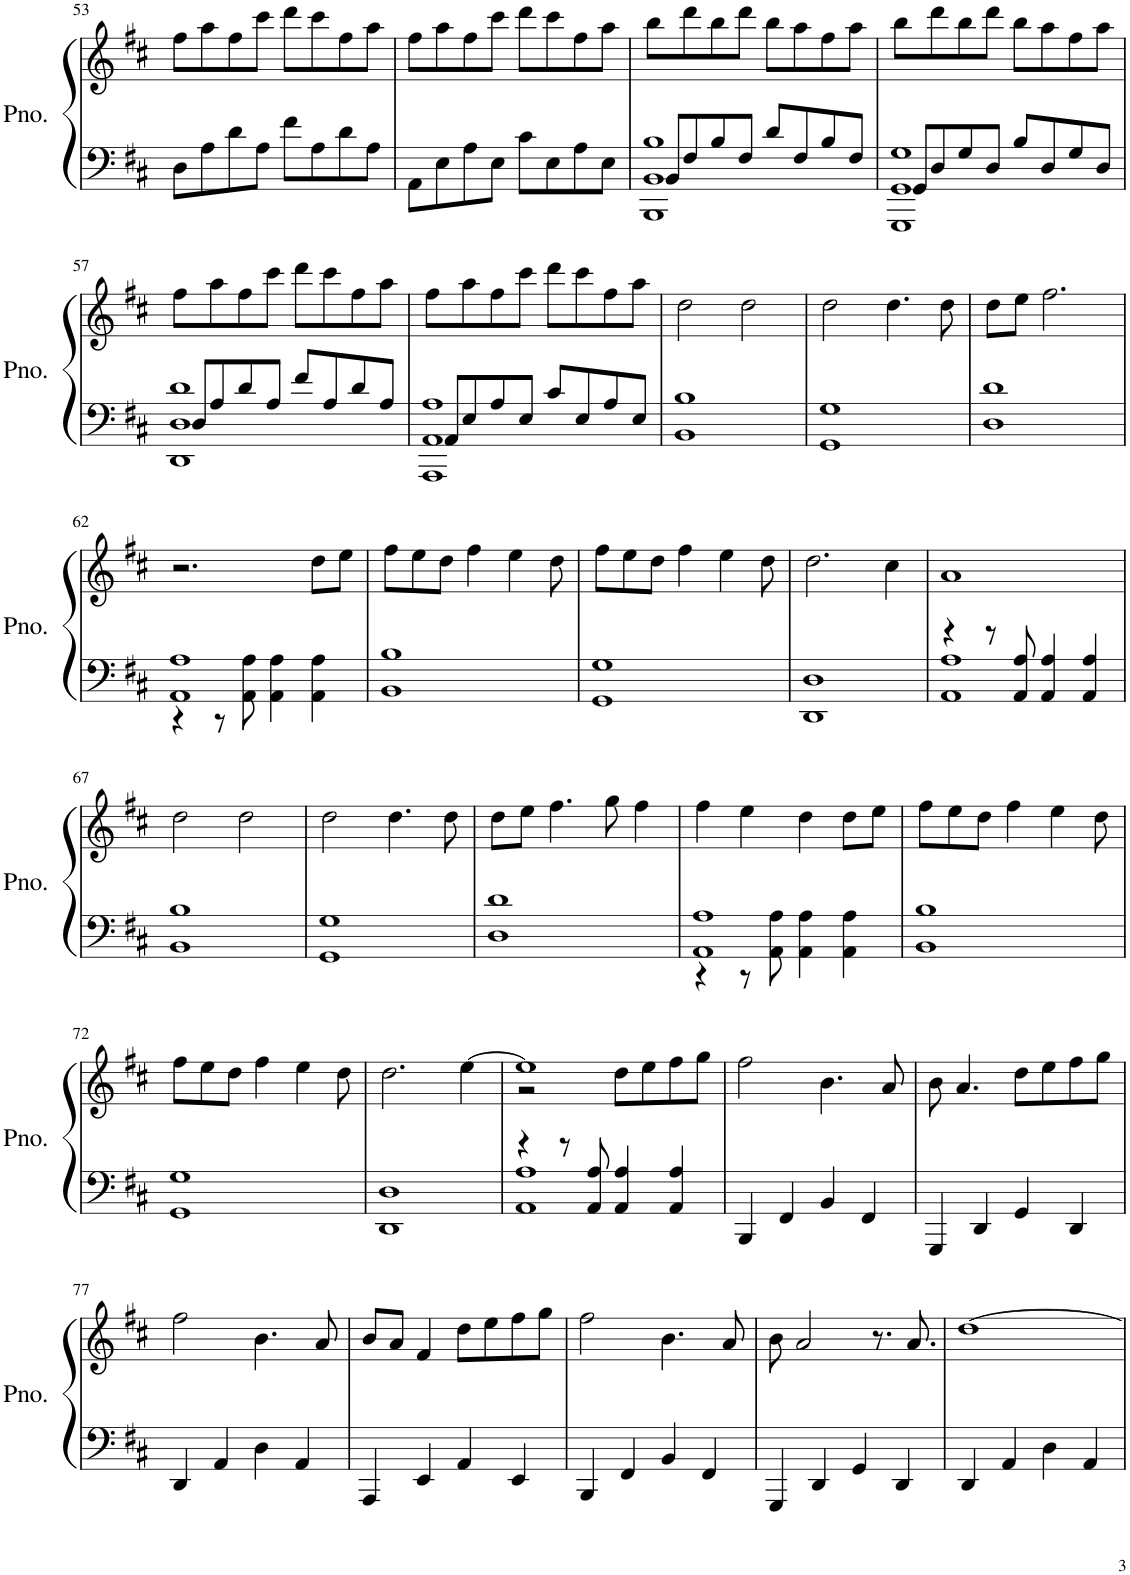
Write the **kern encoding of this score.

**kern	**kern
*part1	*part1
*staff2	*staff1
*I"Piano	*
*I'Pno.	*
!!LO:PB:g=z
*clefF4	*clefG2
*k[f#c#]	*k[f#c#]
*M4/4	*M4/4
=53	=53
8D\L	8ff#\L
8A\	8aa\
8d\	8ff#\
8A\J	8ccc#\J
8f#\L	8ddd\L
8A\	8ccc#\
8d\	8ff#\
8A\J	8aa\J
=54	=54
8AA\L	8ff#\L
8E\	8aa\
8A\	8ff#\
8E\J	8ccc#\J
8c#\L	8ddd\L
8E\	8ccc#\
8A\	8ff#\
8E\J	8aa\J
=55	=55
*^	*
8BB/L	1BBB 1BB 1B	8bb\L
8F#/	.	8ddd\
8B/	.	8bb\
8F#/J	.	8ddd\J
8d/L	.	8bb\L
8F#/	.	8aa\
8B/	.	8ff#\
8F#/J	.	8aa\J
=56	=56	=56
8GG/L	1GGG 1GG 1G	8bb\L
8D/	.	8ddd\
8G/	.	8bb\
8D/J	.	8ddd\J
8B/L	.	8bb\L
8D/	.	8aa\
8G/	.	8ff#\
8D/J	.	8aa\J
!!LO:LB:g=z
=57	=57	=57
8D/L	1DD 1D 1d	8ff#\L
8A/	.	8aa\
8d/	.	8ff#\
8A/J	.	8ccc#\J
8f#/L	.	8ddd\L
8A/	.	8ccc#\
8d/	.	8ff#\
8A/J	.	8aa\J
=58	=58	=58
8AA/L	1AAA 1AA 1A	8ff#\L
8E/	.	8aa\
8A/	.	8ff#\
8E/J	.	8ccc#\J
8c#/L	.	8ddd\L
8E/	.	8ccc#\
8A/	.	8ff#\
8E/J	.	8aa\J
*v	*v	*
=59	=59
1BB 1B	2dd\
.	2dd\
=60	=60
1GG 1G	2dd\
.	4.dd\
.	8dd\
=61	=61
1D 1d	8dd\L
.	8ee\J
.	2.ff#\
!!LO:LB:g=z
=62	=62
*^	*
1AA 1A	4r	2.r
.	8r	.
.	8AA\ 8A\	.
.	4AA\ 4A\	.
.	4AA\ 4A\	8dd\L
.	.	8ee\J
*v	*v	*
=63	=63
1BB 1B	8ff#\L
.	8ee\
.	8dd\J
.	4ff#\
.	4ee\
.	8dd\
=64	=64
1GG 1G	8ff#\L
.	8ee\
.	8dd\J
.	4ff#\
.	4ee\
.	8dd\
=65	=65
1DD 1D	2.dd\
.	4cc#\
=66	=66
*^	*
4r	1AA 1A	1a
8r	.	.
8AA/ 8A/	.	.
4AA/ 4A/	.	.
4AA/ 4A/	.	.
*v	*v	*
!!LO:LB:g=z
=67	=67
1BB 1B	2dd\
.	2dd\
=68	=68
1GG 1G	2dd\
.	4.dd\
.	8dd\
=69	=69
1D 1d	8dd\L
.	8ee\J
.	4.ff#\
.	8gg\
.	4ff#\
=70	=70
*^	*
1AA 1A	4r	4ff#\
.	8r	4ee\
.	8AA\ 8A\	.
.	4AA\ 4A\	4dd\
.	4AA\ 4A\	8dd\L
.	.	8ee\J
*v	*v	*
=71	=71
1BB 1B	8ff#\L
.	8ee\
.	8dd\J
.	4ff#\
.	4ee\
.	8dd\
!!LO:LB:g=z
=72	=72
1GG 1G	8ff#\L
.	8ee\
.	8dd\J
.	4ff#\
.	4ee\
.	8dd\
=73	=73
1DD 1D	2.dd\
.	[4ee\
=74	=74
*^	*^
4r	1AA 1A	1ee]	2r
8r	.	.	.
8AA/ 8A/	.	.	.
4AA/ 4A/	.	.	8dd\L
.	.	.	8ee\
4AA/ 4A/	.	.	8ff#\
.	.	.	8gg\J
*v	*v	*	*
*	*v	*v
=75	=75
4BBB/	2ff#\
4FF#/	.
4BB/	4.b\
4FF#/	.
.	8a/
=76	=76
4GGG/	8b\
.	4.a/
4DD/	.
4GG/	8dd\L
.	8ee\
4DD/	8ff#\
.	8gg\J
!!LO:LB:g=z
=77	=77
4DD/	2ff#\
4AA/	.
4D\	4.b\
4AA/	.
.	8a/
=78	=78
4AAA/	8b/L
.	8a/J
4EE/	4f#/
4AA/	8dd\L
.	8ee\
4EE/	8ff#\
.	8gg\J
=79	=79
4BBB/	2ff#\
4FF#/	.
4BB/	4.b\
4FF#/	.
.	8a/
=80	=80
4GGG/	8b\
.	2a/
4DD/	.
4GG/	.
.	8.r
4DD/	.
.	8.a/
=81	=81
4DD/	[1dd
4AA/	.
4D\	.
4AA/	.
=	=
*-	*-
